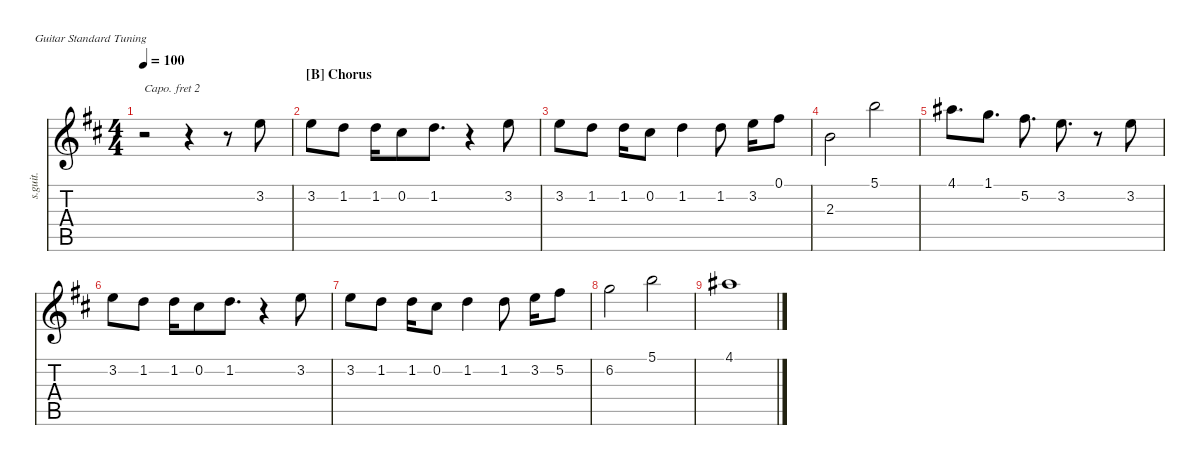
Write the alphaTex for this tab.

\defaultSystemsLayout 4
\hideDynamics
\bracketExtendMode nobrackets
\otherSystemsTrackNameOrientation horizontal
\track ("Acoustic solo" "s.guit.") {mute multiBarRest instrument acousticguitarsteel}
\staff {score tabs}
\capo 2
\tuning (E4 B3 G3 D3 A2 E2)
\ts (4 4)
\tempo 100
\clef g2
\ks d
r.2{dy mf beam Down} r.4{beam Down} r.8{beam Down} 3.2{acc forcenatural}.8{beam Down} |
\section ("B" "Chorus")
3.2{acc forcenatural}.8{beam Down} 1.2{acc forcenatural}.8{beam Down} 1.2{acc forcenatural}.16{beam Down} 0.2{acc #}.8{beam Down} 1.2{acc forcenatural}.8{d beam Down} r.4{beam Down} 3.2{acc forcenatural}.8{beam Down} |
3.2{acc forcenatural}.8{beam Down} 1.2{acc forcenatural}.8{beam Down} 1.2{acc forcenatural}.16{beam Down} 0.2{acc #}.8{beam Down} 1.2{acc forcenatural}.4{beam Down} 1.2{acc forcenatural}.8{beam Down} 3.2{acc forcenatural}.16{beam Down} 0.1{acc #}.8{beam Down} |
2.3{acc forcenatural}.2{beam Down} 5.1{acc forcenatural}.2{beam Down} |
4.1{acc #}.8{d beam Down} 1.1{acc forcenatural}.8{d beam Down} 5.2{acc #}.8{d beam Down} 3.2{acc forcenatural}.8{d beam Down} r.8{beam Down} 3.2{acc forcenatural}.8{beam Down} |
3.2{acc forcenatural}.8{beam Down} 1.2{acc forcenatural}.8{beam Down} 1.2{acc forcenatural}.16{beam Down} 0.2{acc #}.8{beam Down} 1.2{acc forcenatural}.8{d beam Down} r.4{beam Down} 3.2{acc forcenatural}.8{beam Down} |
3.2{acc forcenatural}.8{beam Down} 1.2{acc forcenatural}.8{beam Down} 1.2{acc forcenatural}.16{beam Down} 0.2{acc #}.8{beam Down} 1.2{acc forcenatural}.4{beam Down} 1.2{acc forcenatural}.8{beam Down} 3.2{acc forcenatural}.16{beam Down} 5.2{acc #}.8{beam Down} |
6.2{acc forcenatural}.2{beam Down} 5.1{acc forcenatural}.2{beam Down} |
4.1{acc #}.1{beam Down}
